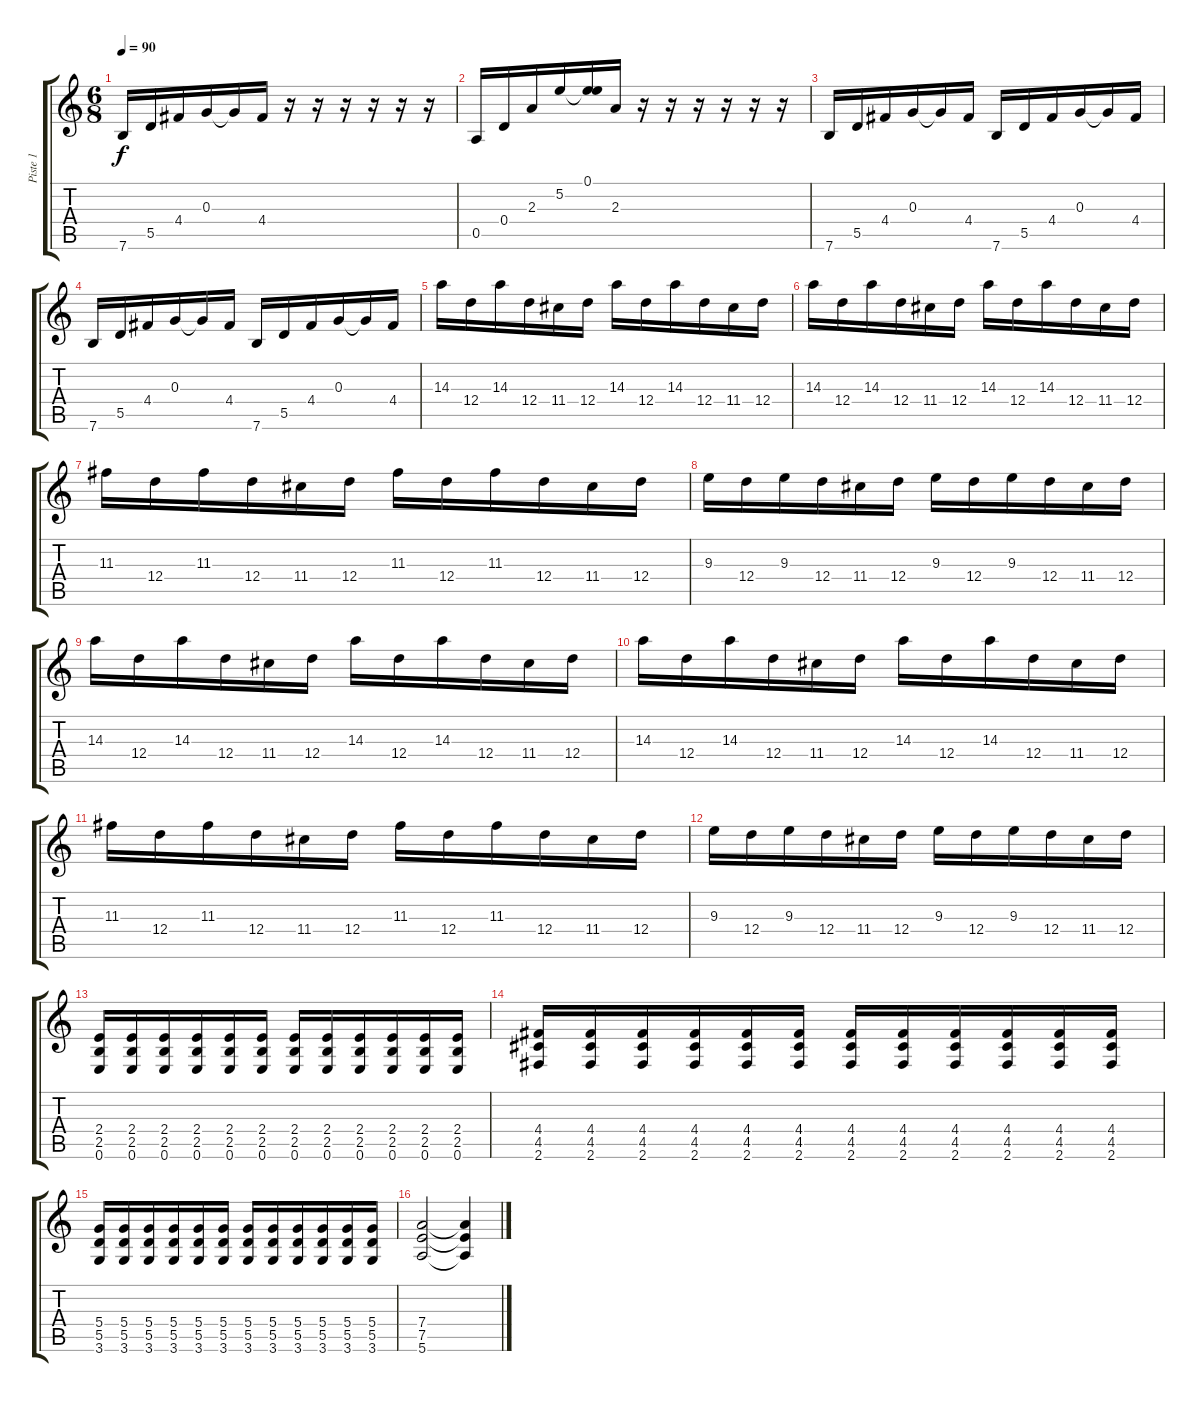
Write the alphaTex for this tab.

\track ("Piste 1" "Piste 1") {instrument electricguitarclean}
\staff {score tabs}
\tuning (E4 B3 G3 D3 A2 E2) {hide}
\ts (6 8)
\tempo 90
\clef g2
\ks c
7.6.16{dy f} 5.5.16 4.4.16 0.3.16 0.3{t}.16 4.4.16 r.16 r.16 r.16 r.16 r.16 r.16 |
0.5.16 0.4.16 2.3.16 5.2.16 (0.1 5.2{t}).16 2.3.16 r.16 r.16 r.16 r.16 r.16 r.16 |
7.6.16 5.5.16 4.4.16 0.3.16 0.3{t}.16 4.4.16 7.6.16 5.5.16 4.4.16 0.3.16 0.3{t}.16 4.4.16 |
7.6.16 5.5.16 4.4.16 0.3.16 0.3{t}.16 4.4.16 7.6.16 5.5.16 4.4.16 0.3.16 0.3{t}.16 4.4.16 |
14.3.16{instrument distortionguitar} 12.4.16 14.3.16 12.4.16 11.4.16 12.4.16 14.3.16{instrument distortionguitar} 12.4.16 14.3.16 12.4.16 11.4.16 12.4.16 |
14.3.16{instrument distortionguitar} 12.4.16 14.3.16 12.4.16 11.4.16 12.4.16 14.3.16{instrument distortionguitar} 12.4.16 14.3.16 12.4.16 11.4.16 12.4.16 |
11.3.16{instrument distortionguitar} 12.4.16 11.3.16 12.4.16 11.4.16 12.4.16 11.3.16{instrument distortionguitar} 12.4.16 11.3.16 12.4.16 11.4.16 12.4.16 |
9.3.16{instrument distortionguitar} 12.4.16 9.3.16 12.4.16 11.4.16 12.4.16 9.3.16{instrument distortionguitar} 12.4.16 9.3.16 12.4.16 11.4.16 12.4.16 |
14.3.16{instrument distortionguitar} 12.4.16 14.3.16 12.4.16 11.4.16 12.4.16 14.3.16{instrument distortionguitar} 12.4.16 14.3.16 12.4.16 11.4.16 12.4.16 |
14.3.16{instrument distortionguitar} 12.4.16 14.3.16 12.4.16 11.4.16 12.4.16 14.3.16{instrument distortionguitar} 12.4.16 14.3.16 12.4.16 11.4.16 12.4.16 |
11.3.16{instrument distortionguitar} 12.4.16 11.3.16 12.4.16 11.4.16 12.4.16 11.3.16{instrument distortionguitar} 12.4.16 11.3.16 12.4.16 11.4.16 12.4.16 |
9.3.16{instrument distortionguitar} 12.4.16 9.3.16 12.4.16 11.4.16 12.4.16 9.3.16{instrument distortionguitar} 12.4.16 9.3.16 12.4.16 11.4.16 12.4.16 |
(2.4 2.5 0.6).16 (2.4 2.5 0.6).16 (2.4 2.5 0.6).16 (2.4 2.5 0.6).16 (2.4 2.5 0.6).16 (2.4 2.5 0.6).16 (2.4 2.5 0.6).16 (2.4 2.5 0.6).16 (2.4 2.5 0.6).16 (2.4 2.5 0.6).16 (2.4 2.5 0.6).16 (2.4 2.5 0.6).16 |
(4.4 4.5 2.6).16 (4.4 4.5 2.6).16 (4.4 4.5 2.6).16 (4.4 4.5 2.6).16 (4.4 4.5 2.6).16 (4.4 4.5 2.6).16 (4.4 4.5 2.6).16 (4.4 4.5 2.6).16 (4.4 4.5 2.6).16 (4.4 4.5 2.6).16 (4.4 4.5 2.6).16 (4.4 4.5 2.6).16 |
(5.4 5.5 3.6).16 (5.4 5.5 3.6).16 (5.4 5.5 3.6).16 (5.4 5.5 3.6).16 (5.4 5.5 3.6).16 (5.4 5.5 3.6).16 (5.4 5.5 3.6).16 (5.4 5.5 3.6).16 (5.4 5.5 3.6).16 (5.4 5.5 3.6).16 (5.4 5.5 3.6).16 (5.4 5.5 3.6).16 |
(7.4 7.5 5.6).2 (7.4{t} 7.5{t} 5.6{t}).4
